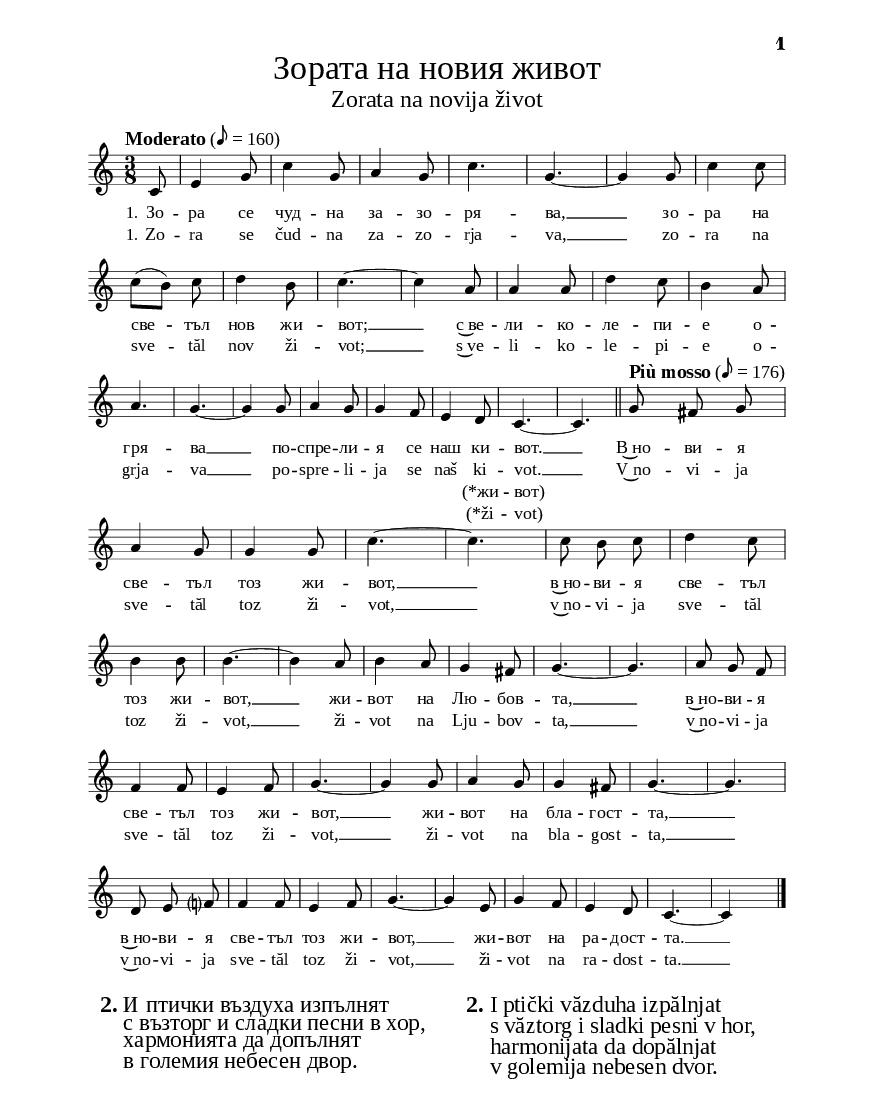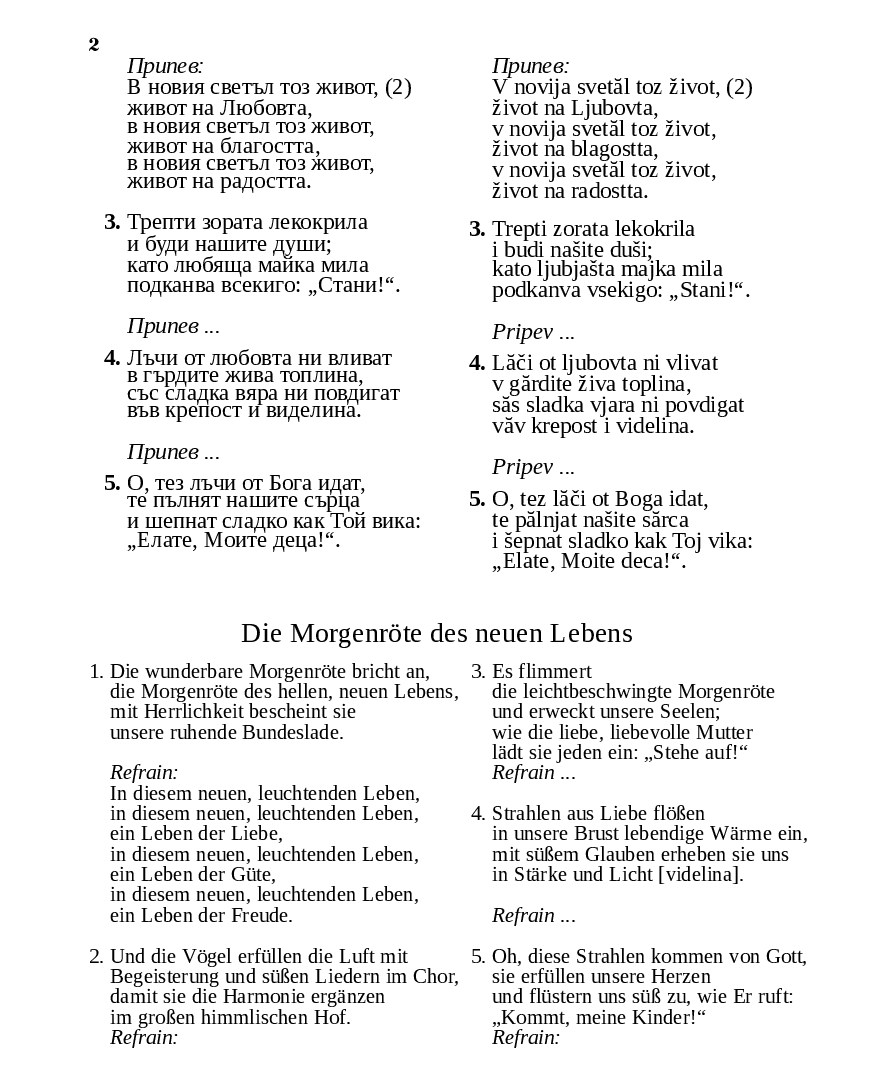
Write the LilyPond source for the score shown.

\version "2.24.4"

% include paper part and global functions
\include "include/globals.ily"

\bookpart {
  \label #'ref016
  \tocItem \markup "Зората на новия живот – Zorata na novija život"
  \include "include/bookpart-paper.ily"
  \score {
    \include "include/score-layout.ily"

    \new Voice \absolute  {
      \clef treble
      \key c \major
      \time 3/8
      \tempoFunc "Moderato" 8 "160"
      \partial 8
      \autoBeamOff
      c'8 |e'4 g'8|c''4 g'8 |a'4 g'8 |c''4.| g'4. ~ |  g'4 g'8 |
      c''4 c''8| \break \once \autoBeamOn c''8 ([  b'8  ])  \noBeam  c''8 |d''4 b'8  |c''4. ~ | c''4  a'8| a'4 a'8|
      d''4  c''8|  b'4 a'8| \break a'4. | g'4. ~ | g'4  g'8 | a'4 g'8 | g'4 f'8 |
      e'4 d'8 | c'4. ~ | c'4.  |   \bar "||"
      \tempoFunc "Più mosso" 8 "176"
      g'8  fis'8 g'8 | \break a'4 g'8 | g'4 g'8 | c''4. ~ |
      c''4.  |   c''8 b'8 c''8| d''4 c''8 |  \break b'4  b'8 | b'4. ~ | b'4   a'8| b'4 a'8 |
      g'4 fis'8 | g'4. ~ | g'4.  |  a'8 g'8 f'8 | \break f'4 f'8 | e'4 f'8 | g'4. ~ |
      g'4  g'8 | a'4 g'8 | g'4 fis'8 | g'4. ~ | g'4. | \break d'8 e'8 f'?8| f'4 f'8 |
      e'4 f'8 | g'4. ~ |g'4  e'8 | g'4 f'8 | e'4 d'8 | c'4. ~ | c' 4 s8 | \bar "|."
    }

    \addlyrics {
      \set stanza = "1." Зо -- ра се чуд -- на за -- зо -- ря -- ва, __ зо --
      ра на све -- тъл нов жи -- вот; __ с~ве -- ли -- ко --
      ле -- пи -- е о -- гря -- ва __  по -- спре -- ли -- я се
      наш ки -- вот. __  В~но -- ви -- я све -- тъл тоз жи -- вот, __
      в~но -- ви -- я све -- тъл тоз жи -- вот, __  жи -- вот на
      Лю -- бов -- та, __   в~но -- ви -- я све -- тъл тоз жи -- вот, __
      жи -- вот на бла -- гост -- та, __  в~но -- ви -- я све -- тъл
      тоз жи -- вот, __  жи -- вот на ра -- дост -- та. __
    }

    \addlyrics {
      \set stanza = "1." Zo -- ra se čud -- na za -- zo -- rja -- va, __ zo --
      ra na sve -- tăl nov ži -- vot; __ s~ve -- li -- ko --
      le -- pi -- e o -- grja -- va __  po -- spre -- li -- ja se
      naš ki -- vot. __  V~no -- vi -- ja sve -- tăl toz ži -- vot, __
      v~no -- vi -- ja sve -- tăl toz ži -- vot, __  ži -- vot na
      Lju -- bov -- ta, __   v~no -- vi -- ja sve -- tăl toz ži -- vot, __
      ži -- vot na bla -- gost -- ta, __  v~no -- vi -- ja sve -- tăl
      toz ži -- vot, __  ži -- vot na ra -- dost -- ta. __
    }
    \addlyrics {
      \repeat unfold 32 { \skip 2 } (*жи -- вот)}
      \addlyrics {
        \repeat unfold 32 { \skip 2 } (*ži -- vot)}

        \header {
          title = \titleFunc "Зората на новия живот" "Zorata na novija život"
        }

        \midi{}
      }

      \markup \abs-fontsize #11 \override #`(baseline-skip . ,bgCoupletBaselineSkip) {
        \fill-line {
          \hspace #0.1
          \column {
            \vspace #1
            \line {
              \bold "2."
              \column {
                "И птички въздуха изпълнят"
                "с възторг и сладки песни в хор,"
                "хармонията да допълнят"
                "в големия небесен двор."
              }
            }
          }
          \hspace #0.1
          % adds horizontal spacing between columns
          \column {
            \vspace #1
            \line {
              \bold "2."
              \column {
                "I ptički văzduha izpălnjat"
                "s văztorg i sladki pesni v hor,"
                "harmonijata da dopălnjat"
                "v golemija nebesen dvor."
              }
            }
            % adds vertical spacing between verses
          }\hspace #0.1
        }
      }
      \pageBreak

      \markup \abs-fontsize #11 \override #`(baseline-skip . ,bgCoupletBaselineSkip) {
        \fill-line {
          \hspace #0.1
          \column {
           
            \line{ \italic"    Припев:"}
            %\vspace #0.3
            \line {
              "   "
              \column {
                "В новия светъл тоз живот, (2)"
                "живот на Любовта,"
                "в новия светъл тоз живот,"
                "живот на благостта,"
                "в новия светъл тоз живот,"
                "живот на радостта."
              }
            }
            \vspace #1
            \line {
              \bold "3."
              \column {
                "Трепти зората лекокрила"
                "и буди нашите души;"
                "като любяща майка мила"
                "подканва всекиго: „Стани!“."
              }
            }
            \vspace #1
            \line {
              \bold " "
              \column {
                \italic "  Припев ..."
              }
            }
            \vspace #0.5
            \line {
              \bold "4."
              \column {
                "Лъчи от любовта ни вливат"
                "в гърдите жива топлина,"
                "със сладка вяра ни повдигат"
                "във крепост и виделина."
              }
            }
            \vspace #1
            \line {
              \bold " "
              \column {
                \italic"  Припев ..."
              }
            }
            \vspace #0.5
            \line {
              \bold "5."
              \column {
                "О, тез лъчи от Бога идат,"
                "те пълнят нашите сърца"
                "и шепнат сладко как Той вика:"
                "„Елате, Mоите деца!“."
              }
            }
          }
          \hspace #0.1
          % adds horizontal spacing between columns
          \column {
            % adds vertical spacing between verses
          
            \line{ \italic"    Припев:"}
            \line {
              "   "
              \column {
                "V novija svetăl toz život, (2)"
                "život na Ljubovta,"
                "v novija svetăl toz život,"
                "život na blagostta,"
                "v novija svetăl toz život,"
                "život na radostta."
              }
            }
            \vspace #1
            \line {
              \bold "3."
              \column {
                "Trepti zorata lekokrila"
                "i budi našite duši;"
                "kato ljubjašta majka mila"
                "podkanva vsekigo: „Stani!“."
              }
            }
            \vspace #1
            \line {
              \bold " "
              \column {
                \italic "  Pripev ..."
              }
            }
            \vspace #0.5
            \line {
              \bold "4."
              \column {
                "Lăči ot ljubovta ni vlivat"
                "v gărdite živa toplina,"
                "săs sladka vjara ni povdigat"
                "văv krepost i videlina."
              }
            }
            \vspace #1
            \line {
              \bold " "
              \column {
                \italic"  Pripev ..."
              }
            }
            \vspace #0.5
            \line {
              \bold "5."
              \column {
                "O, tez lăči ot Boga idat,"
                "te pălnjat našite sărca"
                "i šepnat sladko kak Toj vika:"
                "„Elate, Moite deca!“."
              }
            }
          }\hspace #0.1
        }
      }

      \markup \vspace #2
      % include foreign translation(s) of the song
      \version "2.24.3"

\markup \fill-line { \fontsize #deTitleFontSize "Die Morgenröte des neuen Lebens" }
\markup \null
\markup \null
\markup \fontsize #+2.3 {

  \override #'(baseline-skip . 2.8)

  \column {
    \line { 1. Die wunderbare Morgenröte bricht an, }
    \line {   "   " die Morgenröte des hellen, neuen Lebens, }
    \line {   "   " mit Herrlichkeit bescheint sie}
    \line {   "   " unsere ruhende Bundeslade.}
    \line { " " }
    \line { "   " \italic { Refrain:}  }
    \line {   "   "In diesem neuen, leuchtenden Leben, }
     \line {   "   "in diesem neuen, leuchtenden Leben, }
    \line {   "   "ein Leben der Liebe, }
    \line {   "   " in diesem neuen, leuchtenden Leben, }
    \line {   "   " ein Leben der Güte, }
    \line {   "   "in diesem neuen, leuchtenden Leben, }
    \line {   "   "ein Leben der Freude.}

    \line { " " }
    \line { 2. Und die Vögel erfüllen die Luft mit }
    \line {   "   "Begeisterung und süßen Liedern im Chor, }
    \line {   "   " damit sie die Harmonie ergänzen }
    \line {   "   " im großen himmlischen Hof. }

    \line { "   " \italic { Refrain:}  }

  }
 \hspace #1
  \override #'(baseline-skip . 2.8)
 

  \column {
    \line { 3. Es flimmert  }
    \line {   "   " die leichtbeschwingtе Morgenröte }
    \line {   "   " und erweckt unsere Seelen; }
    \line {   "   " wie die liebe, liebevolle Mutter }
    \line {   "   " lädt sie jeden ein: „Stehe auf!“ }
    \line { "   " \italic { Refrain } ... }
    \line { " " }

    \line { 4. Strahlen aus Liebe flößen }
    \line {   "   " in unsere Brust lebendige Wärme ein, }
    \line {   "   " mit süßem Glauben erheben sie uns }
    \line {   "   " in Stärke und Licht [videlina].}

    \line { " " }
    \line { "   " \italic { Refrain } ... }

    \line { " " }
    \line { 5. Oh, diese Strahlen kommen von Gott, }
    \line {   "   " sie erfüllen unsere Herzen }
    \line {   "   " und flüstern uns süß zu, wie Er ruft: }
    \line {   "   " „Kommt, meine Kinder!“}
    \line { "   " \italic { Refrain:}  }

  }
}


    } % bookpart
